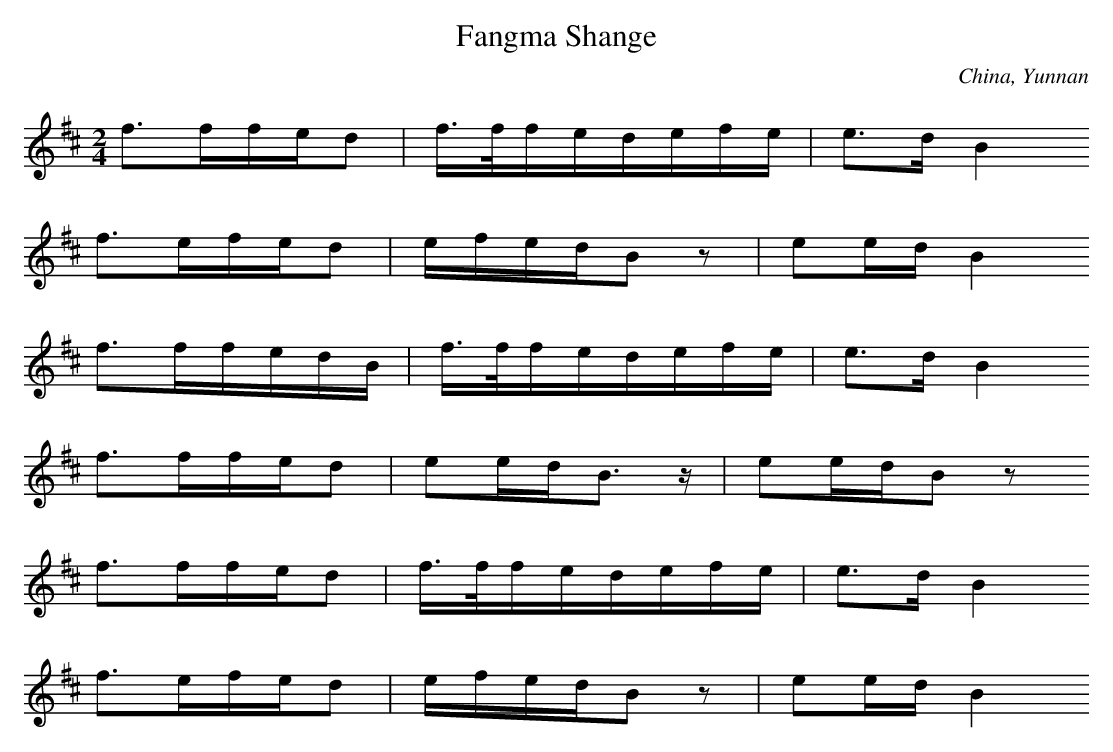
X:1
T: Fangma Shange
O: China, Yunnan
M: 2/4
L: 1/32
K: D
f6f2f2e2d4 | f3ff2e2d2e2f2e2 | e6d2B8
f6e2f2e2d4 | e2f2e2d2B4z4 | e4e2d2B8
f6f2f2e2d2B2 | f3ff2e2d2e2f2e2 | e6d2B8
f6f2f2e2d4 | e4e2d2B6z2 | e4e2d2B4z4
f6f2f2e2d4 | f3ff2e2d2e2f2e2 | e6d2B8
f6e2f2e2d4 | e2f2e2d2B4z4 | e4e2d2B8
